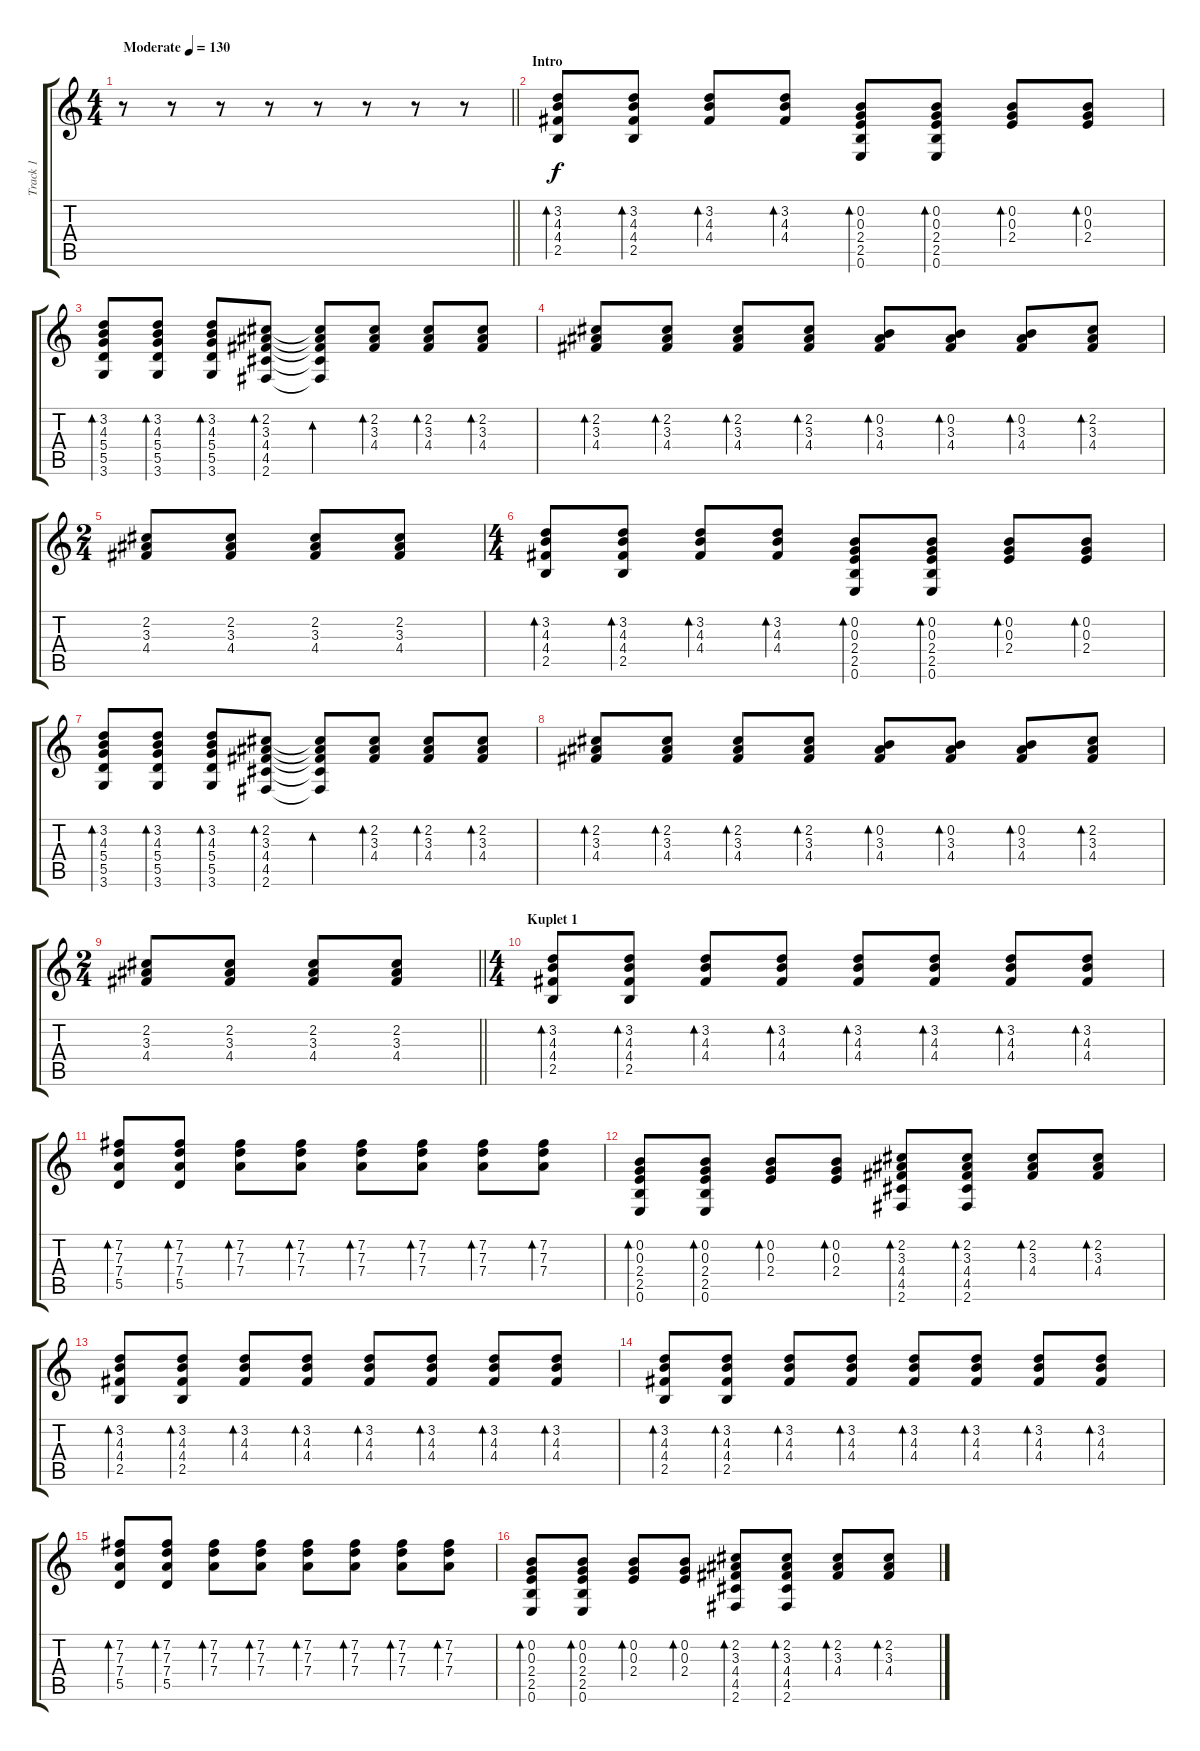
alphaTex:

\track ("Track 1" "Track 1") {instrument acousticguitarsteel}
\staff {score tabs}
\tuning (E4 B3 G3 D3 A2 E2) {hide}
\ts (4 4)
\tempo (130 "Moderate")
\clef g2
\barLineRight lightlight
\ks c
r.8{dy f instrument acousticguitarsteel} r.8 r.8 r.8 r.8 r.8 r.8 r.8 |
\section ("" "Intro")
(3.2 4.3 4.4 2.5).8{bd 60} (3.2 4.3 4.4 2.5).8{bd 60} (3.2 4.3 4.4).8{bd 60} (3.2 4.3 4.4).8{bd 60} (0.2 0.3 2.4 2.5 0.6).8{bd 60} (0.2 0.3 2.4 2.5 0.6).8{bd 60} (0.2 0.3 2.4).8{bd 60} (0.2 0.3 2.4).8{bd 60} |
(3.2 4.3 5.4 5.5 3.6).8{bd 60} (3.2 4.3 5.4 5.5 3.6).8{bd 60} (3.2 4.3 5.4 5.5 3.6).8{bd 60} (2.2 3.3 4.4 4.5 2.6).8{bd 60} (2.2{t} 3.3{t} 4.4{t} 4.5{t} 2.6{t}).8{bd 60} (2.2 3.3 4.4).8{bd 60} (2.2 3.3 4.4).8{bd 60} (2.2 3.3 4.4).8{bd 60} |
(2.2 3.3 4.4).8{bd 60} (2.2 3.3 4.4).8{bd 60} (2.2 3.3 4.4).8{bd 60} (2.2 3.3 4.4).8{bd 60} (0.2 3.3 4.4).8{bd 60} (0.2 3.3 4.4).8{bd 60} (0.2 3.3 4.4).8{bd 60} (2.2 3.3 4.4).8{bd 60} |
\ts (2 4)
(2.2 3.3 4.4).8 (2.2 3.3 4.4).8 (2.2 3.3 4.4).8 (2.2 3.3 4.4).8 |
\ts (4 4)
(3.2 4.3 4.4 2.5).8{bd 60} (3.2 4.3 4.4 2.5).8{bd 60} (3.2 4.3 4.4).8{bd 60} (3.2 4.3 4.4).8{bd 60} (0.2 0.3 2.4 2.5 0.6).8{bd 60} (0.2 0.3 2.4 2.5 0.6).8{bd 60} (0.2 0.3 2.4).8{bd 60} (0.2 0.3 2.4).8{bd 60} |
(3.2 4.3 5.4 5.5 3.6).8{bd 60} (3.2 4.3 5.4 5.5 3.6).8{bd 60} (3.2 4.3 5.4 5.5 3.6).8{bd 60} (2.2 3.3 4.4 4.5 2.6).8{bd 60} (2.2{t} 3.3{t} 4.4{t} 4.5{t} 2.6{t}).8{bd 60} (2.2 3.3 4.4).8{bd 60} (2.2 3.3 4.4).8{bd 60} (2.2 3.3 4.4).8{bd 60} |
(2.2 3.3 4.4).8{bd 60} (2.2 3.3 4.4).8{bd 60} (2.2 3.3 4.4).8{bd 60} (2.2 3.3 4.4).8{bd 60} (0.2 3.3 4.4).8{bd 60} (0.2 3.3 4.4).8{bd 60} (0.2 3.3 4.4).8{bd 60} (2.2 3.3 4.4).8{bd 60} |
\ts (2 4)
\barLineRight lightlight
(2.2 3.3 4.4).8 (2.2 3.3 4.4).8 (2.2 3.3 4.4).8 (2.2 3.3 4.4).8 |
\ts (4 4)
\section ("" "Kuplet 1")
(3.2 4.3 4.4 2.5).8{bd 60} (3.2 4.3 4.4 2.5).8{bd 60} (3.2 4.3 4.4).8{bd 60} (3.2 4.3 4.4).8{bd 60} (3.2 4.3 4.4).8{bd 60} (3.2 4.3 4.4).8{bd 60} (3.2 4.3 4.4).8{bd 60} (3.2 4.3 4.4).8{bd 60} |
(7.2 7.3 7.4 5.5).8{bd 60} (7.2 7.3 7.4 5.5).8{bd 60} (7.2 7.3 7.4).8{bd 60} (7.2 7.3 7.4).8{bd 60} (7.2 7.3 7.4).8{bd 60} (7.2 7.3 7.4).8{bd 60} (7.2 7.3 7.4).8{bd 60} (7.2 7.3 7.4).8{bd 60} |
(0.2 0.3 2.4 2.5 0.6).8{bd 60} (0.2 0.3 2.4 2.5 0.6).8{bd 60} (0.2 0.3 2.4).8{bd 60} (0.2 0.3 2.4).8{bd 60} (2.2 3.3 4.4 4.5 2.6).8{bd 60} (2.2 3.3 4.4 4.5 2.6).8{bd 60} (2.2 3.3 4.4).8{bd 60} (2.2 3.3 4.4).8{bd 60} |
(3.2 4.3 4.4 2.5).8{bd 60} (3.2 4.3 4.4 2.5).8{bd 60} (3.2 4.3 4.4).8{bd 60} (3.2 4.3 4.4).8{bd 60} (3.2 4.3 4.4).8{bd 60} (3.2 4.3 4.4).8{bd 60} (3.2 4.3 4.4).8{bd 60} (3.2 4.3 4.4).8{bd 60} |
(3.2 4.3 4.4 2.5).8{bd 60} (3.2 4.3 4.4 2.5).8{bd 60} (3.2 4.3 4.4).8{bd 60} (3.2 4.3 4.4).8{bd 60} (3.2 4.3 4.4).8{bd 60} (3.2 4.3 4.4).8{bd 60} (3.2 4.3 4.4).8{bd 60} (3.2 4.3 4.4).8{bd 60} |
(7.2 7.3 7.4 5.5).8{bd 60} (7.2 7.3 7.4 5.5).8{bd 60} (7.2 7.3 7.4).8{bd 60} (7.2 7.3 7.4).8{bd 60} (7.2 7.3 7.4).8{bd 60} (7.2 7.3 7.4).8{bd 60} (7.2 7.3 7.4).8{bd 60} (7.2 7.3 7.4).8{bd 60} |
(0.2 0.3 2.4 2.5 0.6).8{bd 60} (0.2 0.3 2.4 2.5 0.6).8{bd 60} (0.2 0.3 2.4).8{bd 60} (0.2 0.3 2.4).8{bd 60} (2.2 3.3 4.4 4.5 2.6).8{bd 60} (2.2 3.3 4.4 4.5 2.6).8{bd 60} (2.2 3.3 4.4).8{bd 60} (2.2 3.3 4.4).8{bd 60}
